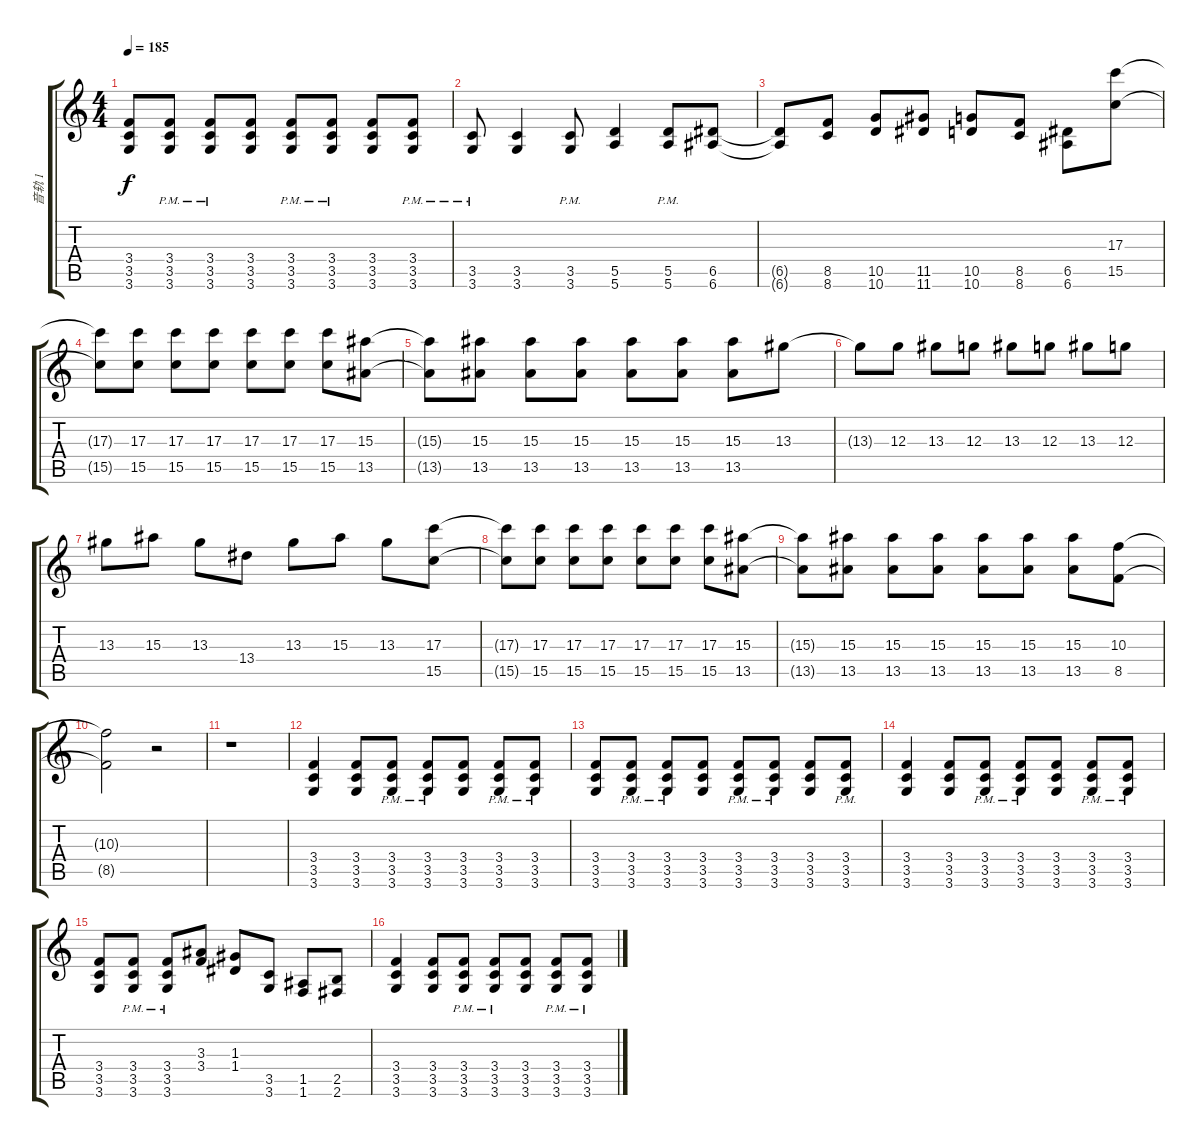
\track ("音轨 1" "音轨 1") {instrument overdrivenguitar}
\staff {score tabs}
\tuning (E4 B3 G3 D3 A2 E2) {hide}
\ts (4 4)
\tempo 185
\clef g2
\ks c
(3.4 3.5 3.6).8{dy f} (3.4 3.5 3.6{pm}).8 (3.4{pm} 3.5 3.6).8 (3.4 3.5 3.6).8 (3.4 3.5 3.6{pm}).8 (3.4 3.5 3.6{pm}).8 (3.4 3.5 3.6).8 (3.4 3.5 3.6{pm}).8 |
(3.5{pm} 3.6).8 (3.5 3.6).4 (3.5{pm} 3.6).8 (5.5 5.6).4 (5.5 5.6{pm}).8 (6.5 6.6).8 |
(6.5{t} 6.6{t}).8 (8.5 8.6).8 (10.5 10.6).8 (11.5 11.6).8 (10.5 10.6).8 (8.5 8.6).8 (6.5 6.6).8 (17.3 15.5).8 |
(17.3{t} 15.5{t}).8 (17.3 15.5).8 (17.3 15.5).8 (17.3 15.5).8 (17.3 15.5).8 (17.3 15.5).8 (17.3 15.5).8 (15.3 13.5).8 |
(15.3{t} 13.5{t}).8 (15.3 13.5).8 (15.3 13.5).8 (15.3 13.5).8 (15.3 13.5).8 (15.3 13.5).8 (15.3 13.5).8 13.3.8 |
13.3{t}.8 12.3.8 13.3.8 12.3.8 13.3.8 12.3.8 13.3.8 12.3.8 |
13.3.8 15.3.8 13.3.8 13.4.8 13.3.8 15.3.8 13.3.8 (17.3 15.5).8 |
(17.3{t} 15.5{t}).8 (17.3 15.5).8 (17.3 15.5).8 (17.3 15.5).8 (17.3 15.5).8 (17.3 15.5).8 (17.3 15.5).8 (15.3 13.5).8 |
(15.3{t} 13.5{t}).8 (15.3 13.5).8 (15.3 13.5).8 (15.3 13.5).8 (15.3 13.5).8 (15.3 13.5).8 (15.3 13.5).8 (10.3 8.5).8 |
(10.3{t} 8.5{t}).2 r.2 |
r.1 |
(3.4 3.5 3.6).4 (3.4 3.5 3.6).8 (3.4 3.5 3.6{pm}).8 (3.4 3.5 3.6{pm}).8 (3.4 3.5 3.6).8 (3.4 3.5{pm} 3.6).8 (3.4 3.5{pm} 3.6).8 |
(3.4 3.5 3.6).8 (3.4{pm} 3.5 3.6).8 (3.4{pm} 3.5 3.6).8 (3.4 3.5 3.6).8 (3.4{pm} 3.5 3.6).8 (3.4{pm} 3.5 3.6).8 (3.4 3.5 3.6).8 (3.4{pm} 3.5 3.6).8 |
(3.4 3.5 3.6).4 (3.4 3.5 3.6).8 (3.4 3.5 3.6{pm}).8 (3.4 3.5 3.6{pm}).8 (3.4 3.5 3.6).8 (3.4 3.5{pm} 3.6).8 (3.4 3.5{pm} 3.6).8 |
(3.4 3.5 3.6).8 (3.4{pm} 3.5 3.6).8 (3.4{pm} 3.5 3.6).8 (3.3 3.4).8 (1.3 1.4).8 (3.5 3.6).8 (1.5 1.6).8 (2.5 2.6).8 |
(3.4 3.5 3.6).4 (3.4 3.5 3.6).8 (3.4 3.5 3.6{pm}).8 (3.4 3.5 3.6{pm}).8 (3.4 3.5 3.6).8 (3.4 3.5{pm} 3.6).8 (3.4 3.5{pm} 3.6).8
